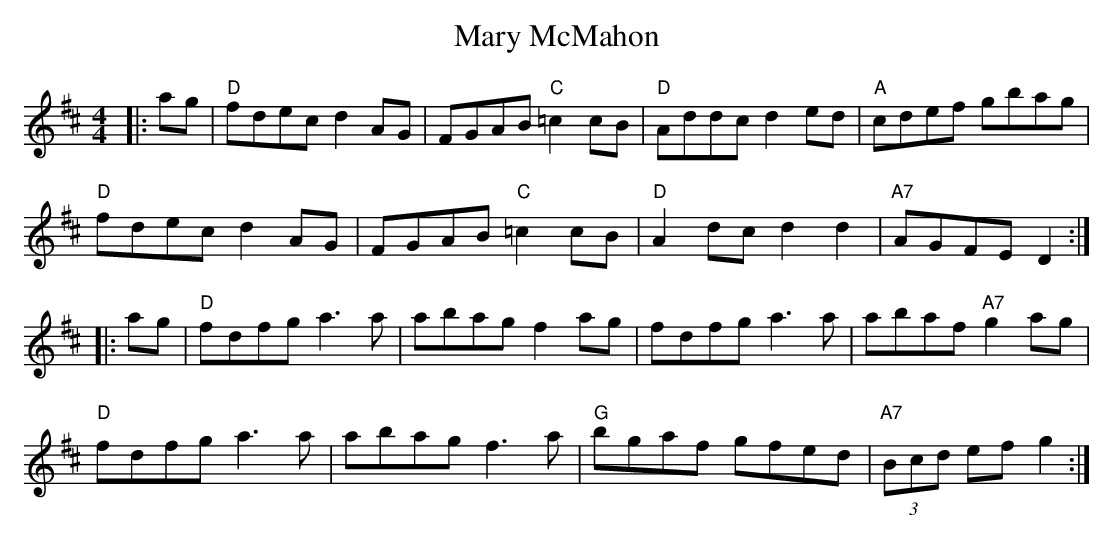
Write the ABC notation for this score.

X:1
T: Mary McMahon
M: 4/4
L: 1/8
K: Dmaj
|:ag|"D"fdec d2AG|FGAB "C"=c2 cB|"D"Addc d2ed |"A"cdef gbag|
"D"fdec d2AG|FGAB "C"=c2cB|"D"A2dc d2d2|"A7"AGFE D2:|
|:ag|"D"fdfg a3a|abag f2ag|fdfg a3a|abaf "A7"g2ag|
"D"fdfg a3a|abag f3a|"G"bgaf gfed| "A7"(3Bcd ef g2 :|
